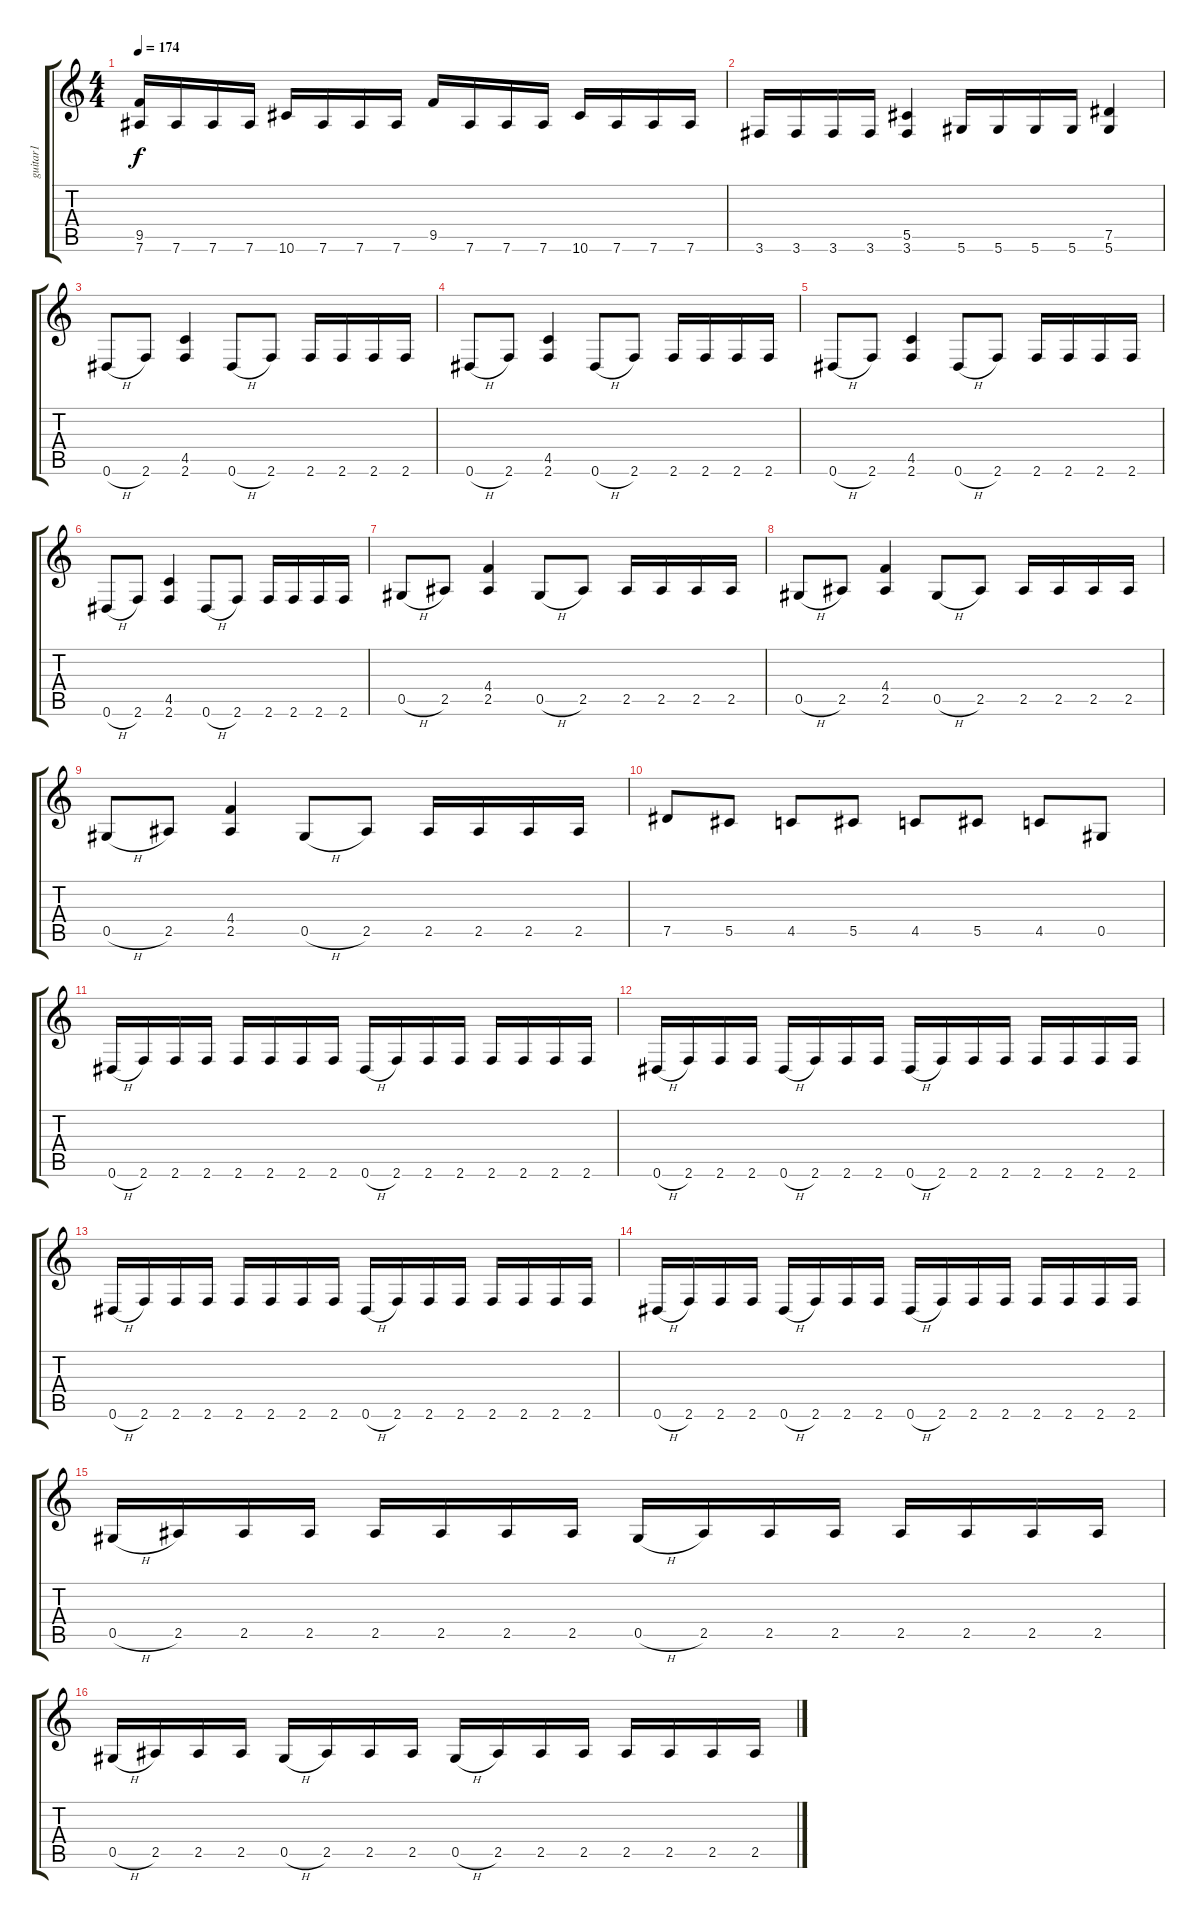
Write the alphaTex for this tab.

\track ("guitar1" "guitar1") {instrument overdrivenguitar}
\staff {score tabs}
\tuning (Eb4 Bb3 Gb3 Db3 Ab2 Eb2) {hide}
\ts (4 4)
\tempo 174
\clef g2
\ks c
(9.5 7.6).16{dy f} 7.6.16 7.6.16 7.6.16 10.6.16 7.6.16 7.6.16 7.6.16 9.5.16 7.6.16 7.6.16 7.6.16 10.6.16 7.6.16 7.6.16 7.6.16 |
3.6.16 3.6.16 3.6.16 3.6.16 (5.5 3.6).4 5.6.16 5.6.16 5.6.16 5.6.16 (7.5 5.6).4 |
0.6{h}.8 2.6.8 (4.5 2.6).4 0.6{h}.8 2.6.8 2.6.16 2.6.16 2.6.16 2.6.16 |
0.6{h}.8 2.6.8 (4.5 2.6).4 0.6{h}.8 2.6.8 2.6.16 2.6.16 2.6.16 2.6.16 |
0.6{h}.8 2.6.8 (4.5 2.6).4 0.6{h}.8 2.6.8 2.6.16 2.6.16 2.6.16 2.6.16 |
0.6{h}.8 2.6.8 (4.5 2.6).4 0.6{h}.8 2.6.8 2.6.16 2.6.16 2.6.16 2.6.16 |
0.5{h}.8 2.5.8 (4.4 2.5).4 0.5{h}.8 2.5.8 2.5.16 2.5.16 2.5.16 2.5.16 |
0.5{h}.8 2.5.8 (4.4 2.5).4 0.5{h}.8 2.5.8 2.5.16 2.5.16 2.5.16 2.5.16 |
0.5{h}.8 2.5.8 (4.4 2.5).4 0.5{h}.8 2.5.8 2.5.16 2.5.16 2.5.16 2.5.16 |
7.5.8 5.5.8 4.5.8 5.5.8 4.5.8 5.5.8 4.5.8 0.5.8 |
0.6{h}.16 2.6.16 2.6.16 2.6.16 2.6.16 2.6.16 2.6.16 2.6.16 0.6{h}.16 2.6.16 2.6.16 2.6.16 2.6.16 2.6.16 2.6.16 2.6.16 |
0.6{h}.16 2.6.16 2.6.16 2.6.16 0.6{h}.16 2.6.16 2.6.16 2.6.16 0.6{h}.16 2.6.16 2.6.16 2.6.16 2.6.16 2.6.16 2.6.16 2.6.16 |
0.6{h}.16 2.6.16 2.6.16 2.6.16 2.6.16 2.6.16 2.6.16 2.6.16 0.6{h}.16 2.6.16 2.6.16 2.6.16 2.6.16 2.6.16 2.6.16 2.6.16 |
0.6{h}.16 2.6.16 2.6.16 2.6.16 0.6{h}.16 2.6.16 2.6.16 2.6.16 0.6{h}.16 2.6.16 2.6.16 2.6.16 2.6.16 2.6.16 2.6.16 2.6.16 |
0.5{h}.16 2.5.16 2.5.16 2.5.16 2.5.16 2.5.16 2.5.16 2.5.16 0.5{h}.16 2.5.16 2.5.16 2.5.16 2.5.16 2.5.16 2.5.16 2.5.16 |
0.5{h}.16 2.5.16 2.5.16 2.5.16 0.5{h}.16 2.5.16 2.5.16 2.5.16 0.5{h}.16 2.5.16 2.5.16 2.5.16 2.5.16 2.5.16 2.5.16 2.5.16
